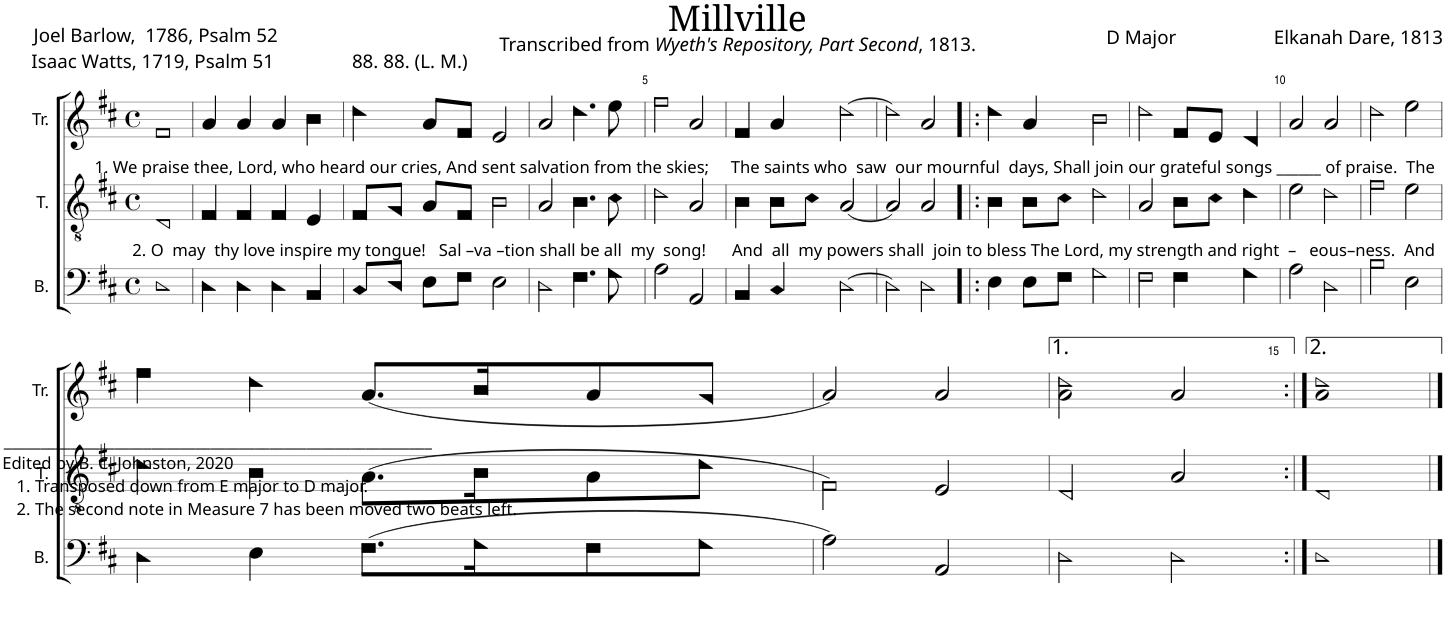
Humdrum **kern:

**kern	**kern	**kern
*part3	*part2	*part1
*staff3	*staff2	*staff1
*I"B.	*I"T.	*I"Tr.
*I'B.	*I'T.	*I'Tr.
*clefF4	*clefGv2	*clefG2
*k[f#c#]	*k[f#c#]	*k[f#c#]
*M4/4	*M4/4	*M4/4
*met(c)	*met(c)	*met(c)
=1	=1	=1
!	!	!LO:TX:b:t=1. We praise thee, Lord, who heard our cries, And sent salvation from the skies;     The saints who  saw  our mournful  days, Shall join our grateful songs ______ of praise.  The
!	!LO:TX:b:t=2. O  may  thy love inspire my tongue!   Sal –va –tion shall be all  my  song!      And  all  my powers shall  join to bless The Lord, my strength and right  –   eous–ness.  And	!
!LO:TX:b:t=__________________________________________________________	!	!
!LO:TX:b:t=Edited by B. C. Johnston, 2020	!	!
!LO:TX:b:t=1. Transposed down from E major to D major.	!	!
!LO:TX:b:t=2. The second note in Measure 7 has been moved two beats left.	!	!
1D!	1D!	1f#!
=2	=2	=2
4D!\	4F#!/	4a!/
4D!\	4F#!/	4a!/
4D!\	4F#!/	4a!/
4BB!/	4E!/	4b!\
=3	=3	=3
8C#!/L	8F#!/L	4dd!\
8D!/J	8G!/J	.
8E!\L	8A!/L	8a!/L
8F#!\J	8F#!/J	8f#!/J
2E!\	2B!\	2e!/
=4	=4	=4
2D!\	2A!/	2a!/
4.F#!\	4.B!\	4.dd!\
8G!\	8c#!\	8ee!\
=5	=5	=5
2A!\	2d!\	2ff#!\
2AA!/	2A!/	2a!/
=6	=6	=6
4BB!/	4B!\	4f#!/
4C#!/	8B!\L	4a!/
.	8c#!\J	.
[2D!\	[2A!/	[2dd!\
=7	=7	=7
2D!\]	2A!/]	2dd!\]
2D!\	2A!/	2a!/
=8!|:	=8!|:	=8!|:
4E!\	4B!\	4dd!\
8E!\L	8B!\L	4a!/
8F#!\J	8c#!\J	.
2G!\	2d!\	2b!\
=9	=9	=9
2F#!\	2A!/	2dd!\
4F#!\	8B!\L	8f#!/L
.	8c#!\J	8e!/J
4G!\	4d!\	4d!/
=10	=10	=10
2A!\	2e!\	2a!/
2D!\	2d!\	2a!/
=11	=11	=11
2B!\	2f#!\	2dd!\
2E!\	2e!\	2ee!\
!!LO:LB:g=z
=12	=12	=12
4D!\	4d!\	4ff#!\
4E!\	4B!\	4dd!\
(8.F#!\L	(8.A!\L	(8.a!/L
16G!\K	16B!\K	16b!/K
8F#!\	8A!\	8a!/
8G!\J	8d!\J	8g!/J
=13	=13	=13
2A!\)	2F#!\)	2a!/)
2AA!/	2E!/	2a!/
=14	=14	=14
2D!\	2D!/	2a!\ 2dd!\
2D!\	2A!/	2a!/
=15:|!	=15:|!	=15:|!
1D!	1D!	1a! 1dd!
==	==	==
*-	*-	*-
